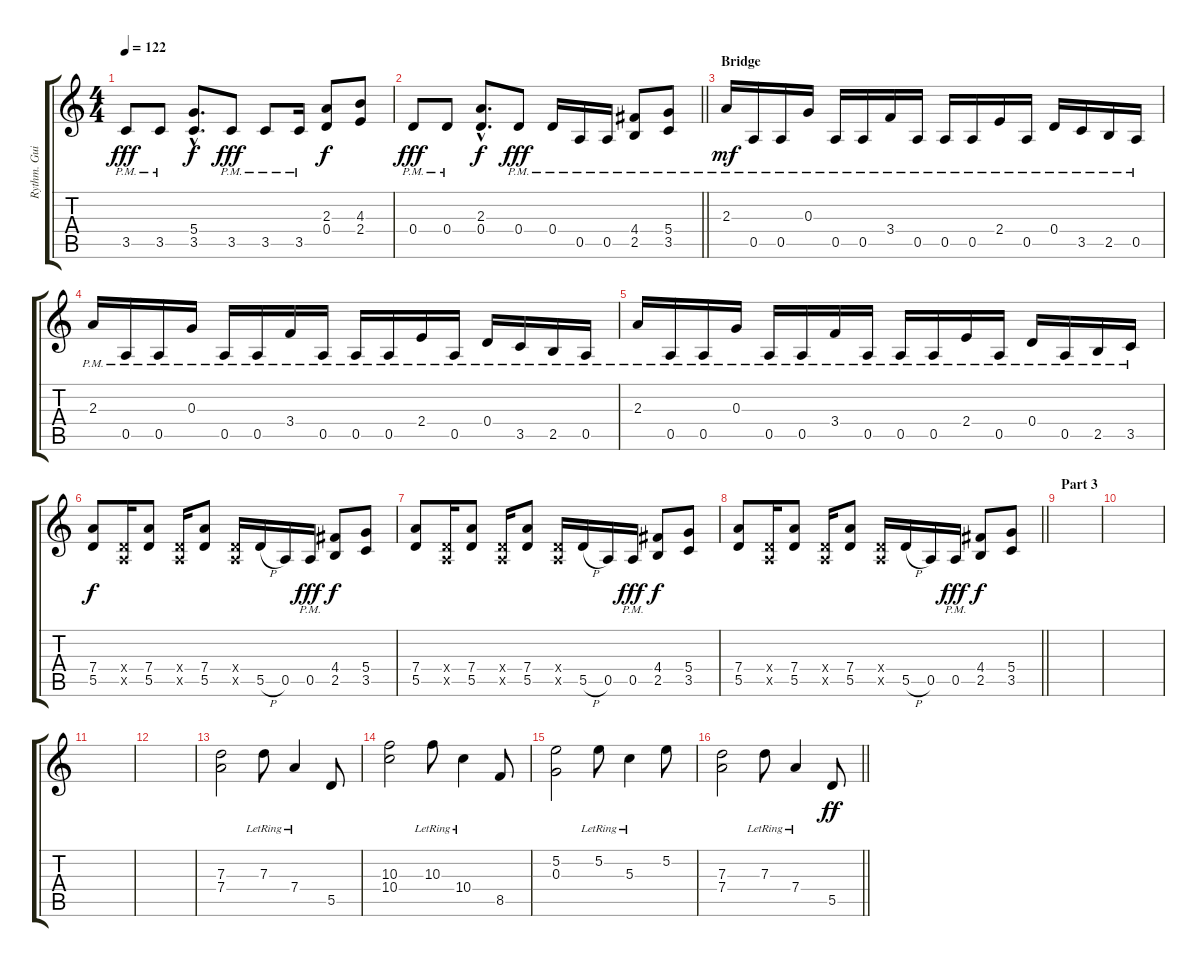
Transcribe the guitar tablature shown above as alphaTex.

\track ("Rythm. Guitar" "Rythm. Gui") {instrument distortionguitar}
\staff {score tabs}
\tuning (E4 B3 G3 D3 A2 E2) {hide}
\ts (4 4)
\tempo 122
\clef g2
\ks c
3.5{pm}.8{dy fff} 3.5{pm}.8 (5.4{hac} 3.5{hac}).8{d dy f} 3.5{pm}.8{dy fff} 3.5{pm}.8 3.5{pm}.16 (2.3 0.4).8{dy f} (4.3 2.4).8 |
\barLineRight lightlight
0.4{pm}.8{dy fff} 0.4{pm}.8 (2.3{hac} 0.4{hac}).8{d dy f} 0.4{pm}.8{dy fff} 0.4{pm}.16 0.5{pm}.16 0.5{pm}.16 (4.4{pm} 2.5{pm}).8 (5.4{pm} 3.5{pm}).8 |
\section ("" "Bridge")
2.3{pm}.16{dy mf} 0.5{pm}.16 0.5{pm}.16 0.3{pm}.16 0.5{pm}.16 0.5{pm}.16 3.4{pm}.16 0.5{pm}.16 0.5{pm}.16 0.5{pm}.16 2.4{pm}.16 0.5{pm}.16 0.4{pm}.16 3.5{pm}.16 2.5{pm}.16 0.5{pm}.16 |
2.3{pm}.16 0.5{pm}.16 0.5{pm}.16 0.3{pm}.16 0.5{pm}.16 0.5{pm}.16 3.4{pm}.16 0.5{pm}.16 0.5{pm}.16 0.5{pm}.16 2.4{pm}.16 0.5{pm}.16 0.4{pm}.16 3.5{pm}.16 2.5{pm}.16 0.5{pm}.16 |
2.3{pm}.16 0.5{pm}.16 0.5{pm}.16 0.3{pm}.16 0.5{pm}.16 0.5{pm}.16 3.4{pm}.16 0.5{pm}.16 0.5{pm}.16 0.5{pm}.16 2.4{pm}.16 0.5{pm}.16 0.4{pm}.16 0.5{pm}.16 2.5{pm}.16 3.5{pm}.16 |
(7.4 5.5).8{dy f} (0.4{x} 0.5{x}).16 (7.4 5.5).8 (0.4{x} 0.5{x}).16 (7.4 5.5).8 (0.4{x} 0.5{x}).16 5.5{h}.16 0.5.16 0.5{pm}.16{dy fff} (4.4 2.5).8{dy f} (5.4 3.5).8 |
(7.4 5.5).8 (0.4{x} 0.5{x}).16 (7.4 5.5).8 (0.4{x} 0.5{x}).16 (7.4 5.5).8 (0.4{x} 0.5{x}).16 5.5{h}.16 0.5.16 0.5{pm}.16{dy fff} (4.4 2.5).8{dy f} (5.4 3.5).8 |
\barLineRight lightlight
(7.4 5.5).8 (0.4{x} 0.5{x}).16 (7.4 5.5).8 (0.4{x} 0.5{x}).16 (7.4 5.5).8 (0.4{x} 0.5{x}).16 5.5{h}.16 0.5.16 0.5{pm}.16{dy fff} (4.4 2.5).8{dy f} (5.4 3.5).8 |
\section ("" "Part 3")
|
|
|
|
(7.3 7.4).2{instrument electricguitarclean} 7.3{lr}.8 7.4{lr}.4 5.5.8 |
(10.3 10.4).2 10.3{lr}.8 10.4{lr}.4 8.5.8 |
(5.2 0.3).2 5.2{lr}.8 5.3{lr}.4 5.2.8 |
\barLineRight lightlight
(7.3 7.4).2 7.3{lr}.8 7.4{lr}.4 5.5.8{dy ff}
